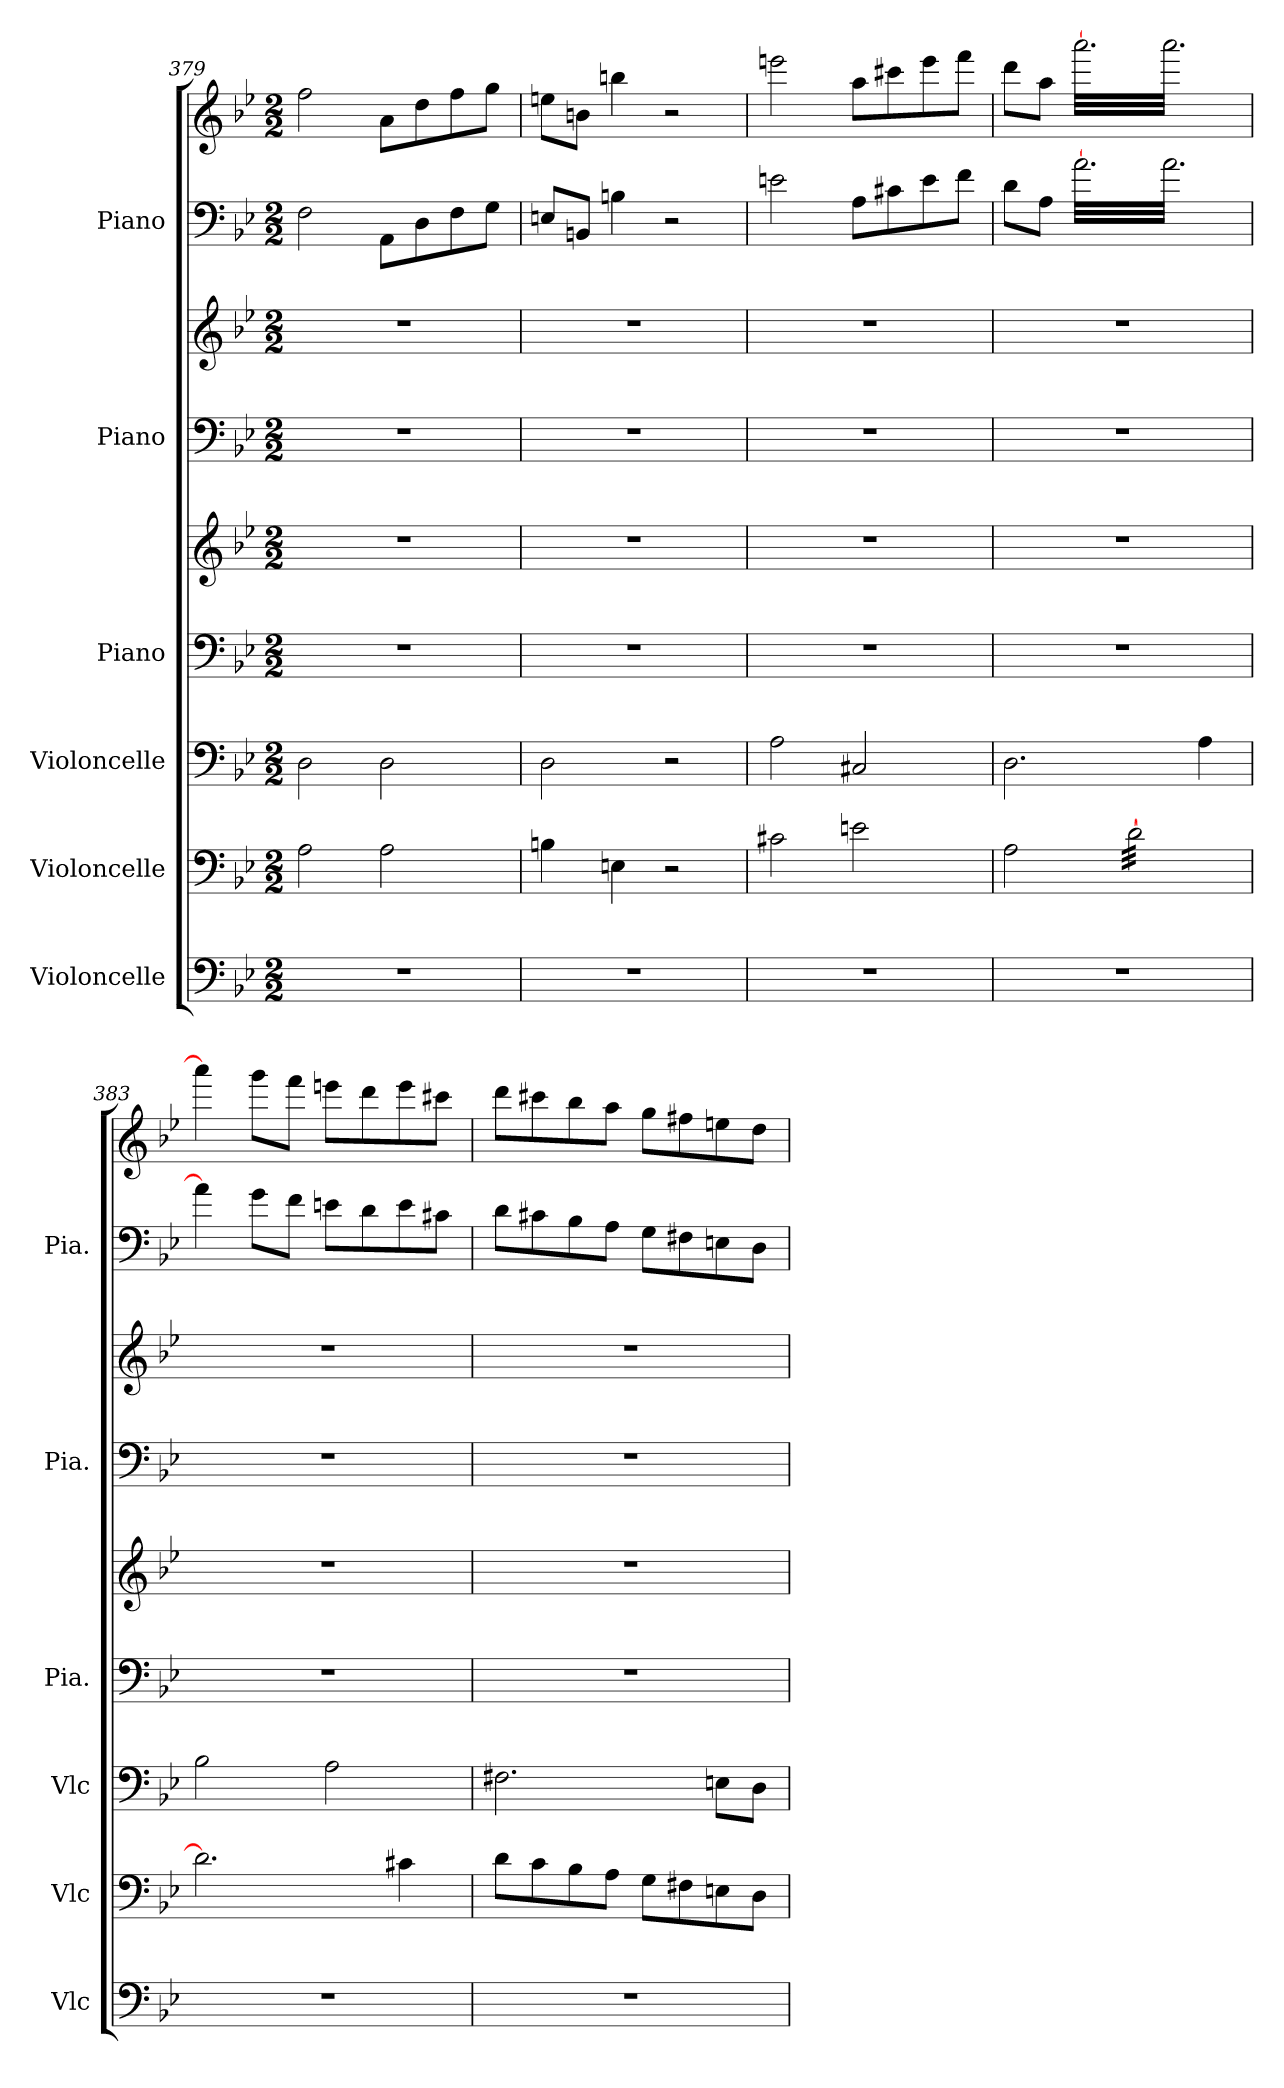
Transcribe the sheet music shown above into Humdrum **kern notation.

**kern	**kern	**kern	**kern	**kern	**kern	**kern	**kern	**kern
*part6	*part5	*part4	*part3	*part3	*part2	*part2	*part1	*part1
*staff9	*staff8	*staff7	*staff6	*staff5	*staff4	*staff3	*staff2	*staff1
*I"Violoncelle	*I"Violoncelle	*I"Violoncelle	*I"Piano	*	*I"Piano	*	*I"Piano	*
*I'Vlc	*I'Vlc	*I'Vlc	*I'Pia.	*	*I'Pia.	*	*I'Pia.	*
*clefF4	*clefF4	*clefF4	*clefF4	*clefG2	*clefF4	*clefG2	*clefF4	*clefG2
*k[b-e-]	*k[b-e-]	*k[b-e-]	*k[b-e-]	*k[b-e-]	*k[b-e-]	*k[b-e-]	*k[b-e-]	*k[b-e-]
*M2/2	*M2/2	*M2/2	*M2/2	*M2/2	*M2/2	*M2/2	*M2/2	*M2/2
=379	=379	=379	=379	=379	=379	=379	=379	=379
1r	2A\	2D\	1r	1r	1r	1r	2F\	2ff\
.	2A\	2D\	.	.	.	.	8AA\L	8a\L
.	.	.	.	.	.	.	8D\	8dd\
.	.	.	.	.	.	.	8F\	8ff\
.	.	.	.	.	.	.	8G\J	8gg\J
=380	=380	=380	=380	=380	=380	=380	=380	=380
1r	4Bn\	2D\	1r	1r	1r	1r	8En/L	8een\L
.	.	.	.	.	.	.	8BBn/J	8bn\J
.	4En\	.	.	.	.	.	4Bn\	4bbn\
.	2r	2r	.	.	.	.	2r	2r
=381	=381	=381	=381	=381	=381	=381	=381	=381
1r	2c#X\	2A\	1r	1r	1r	1r	2en\	2eeen\
.	2en\	2C#X/	.	.	.	.	8A\L	8aa\L
.	.	.	.	.	.	.	8c#X\	8ccc#X\
.	.	.	.	.	.	.	8e\	8eee\
.	.	.	.	.	.	.	8f\J	8fff\J
=382	=382	=382	=382	=382	=382	=382	=382	=382
1r	2A\	2.D\	1r	1r	1r	1r	8d\L	8ddd\L
.	.	.	.	.	.	.	8A\J	8aa\J
*	*	*	*	*	*	*	*tremolo	*
*	*	*	*	*	*	*	*	*tremolo
.	.	.	.	.	.	.	[32a\LLL	[32aaa\LLL
.	.	.	.	.	.	.	32a\	32aaa\
.	.	.	.	.	.	.	32a\	32aaa\
.	.	.	.	.	.	.	32a\	32aaa\
.	.	.	.	.	.	.	32a\	32aaa\
.	.	.	.	.	.	.	32a\	32aaa\
.	.	.	.	.	.	.	32a\	32aaa\
.	.	.	.	.	.	.	32a\	32aaa\
*	*tremolo	*	*	*	*	*	*	*
.	[32d\LLL	.	.	.	.	.	32a\	32aaa\
.	32d\	.	.	.	.	.	32a\	32aaa\
.	32d\	.	.	.	.	.	32a\	32aaa\
.	32d\	.	.	.	.	.	32a\	32aaa\
.	32d\	.	.	.	.	.	32a\	32aaa\
.	32d\	.	.	.	.	.	32a\	32aaa\
.	32d\	.	.	.	.	.	32a\	32aaa\
.	32d\	.	.	.	.	.	32a\	32aaa\
.	32d\	4A\	.	.	.	.	32a\	32aaa\
.	32d\	.	.	.	.	.	32a\	32aaa\
.	32d\	.	.	.	.	.	32a\	32aaa\
.	32d\	.	.	.	.	.	32a\	32aaa\
.	32d\	.	.	.	.	.	32a\	32aaa\
.	32d\	.	.	.	.	.	32a\	32aaa\
.	32d\	.	.	.	.	.	32a\	32aaa\
.	32d\JJJ	.	.	.	.	.	32a\JJJ	32aaa\JJJ
*	*	*	*	*	*	*	*	*Xtremolo
*	*	*	*	*	*	*	*Xtremolo	*
*	*Xtremolo	*	*	*	*	*	*	*
!!LO:PB:g=z
=383	=383	=383	=383	=383	=383	=383	=383	=383
1r	2.d\]	2B-\	1r	1r	1r	1r	4a\]	4aaa\]
.	.	.	.	.	.	.	8g\L	8ggg\L
.	.	.	.	.	.	.	8f\J	8fff\J
.	.	2A\	.	.	.	.	8en\L	8eeen\L
.	.	.	.	.	.	.	8d\	8ddd\
.	4c#X\	.	.	.	.	.	8e\	8eee\
.	.	.	.	.	.	.	8c#X\J	8ccc#X\J
=384	=384	=384	=384	=384	=384	=384	=384	=384
1r	8d\L	2.F#X\	1r	1r	1r	1r	8d\L	8ddd\L
.	8c\	.	.	.	.	.	8c#X\	8ccc#X\
.	8B-\	.	.	.	.	.	8B-\	8bb-\
.	8A\J	.	.	.	.	.	8A\J	8aa\J
.	8G\L	.	.	.	.	.	8G\L	8gg\L
.	8F#X\	.	.	.	.	.	8F#X\	8ff#X\
.	8En\	8En\L	.	.	.	.	8En\	8een\
.	8D\J	8D\J	.	.	.	.	8D\J	8dd\J
=	=	=	=	=	=	=	=	=
*-	*-	*-	*-	*-	*-	*-	*-	*-
